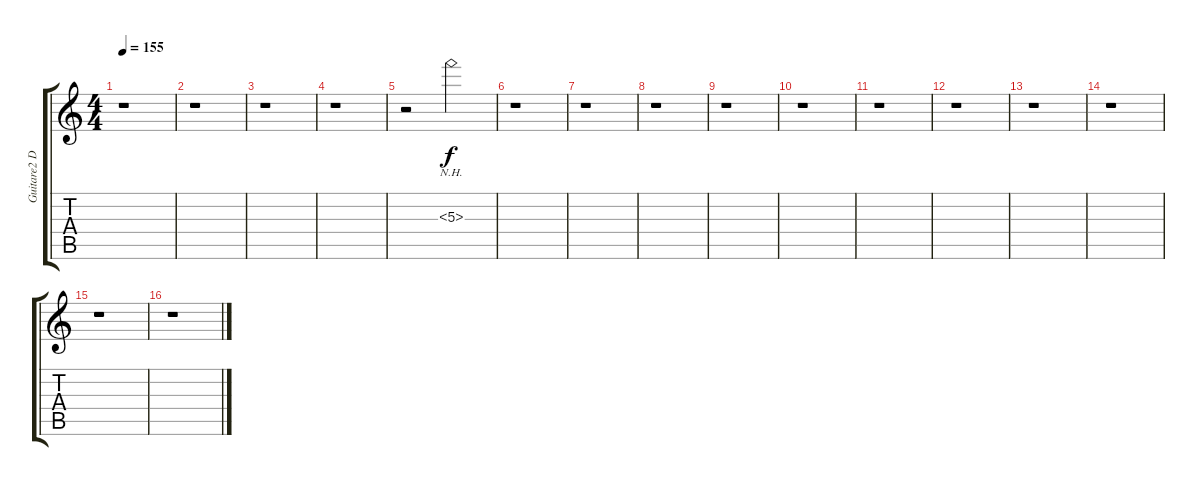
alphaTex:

\track ("Guitare2 D" "Guitare2 D") {instrument distortionguitar}
\staff {score tabs}
\tuning (D4 A3 F3 C3 G2 D2) {hide}
\ts (4 4)
\tempo 155
\clef g2
\ks c
r.1{dy f} |
r.1 |
r.1 |
r.1 |
r.2 5.3{nh}.2 |
r.1 |
r.1 |
r.1 |
r.1 |
r.1 |
r.1 |
r.1 |
r.1 |
r.1 |
r.1 |
r.1
